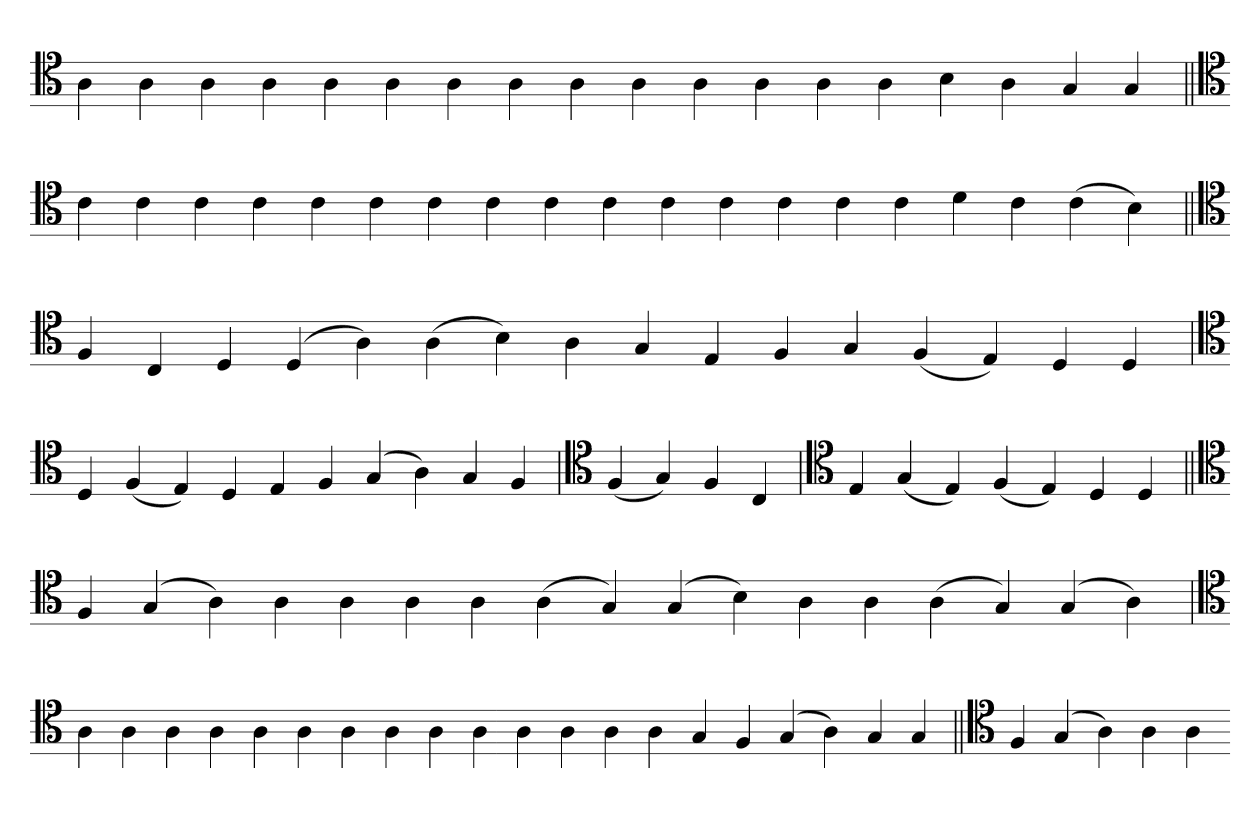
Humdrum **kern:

**kern
*part1
*staff1
*clefC4
=
4A
4A
4A
4A
4A
4A
4A
4A
4A
4A
4A
4A
4A
4A
4B
4A
4G
4G
=||
*clefC4
4c
4c
4c
4c
4c
4c
4c
4c
4c
4c
4c
4c
4c
4c
4c
4d
4c
(4c
4B)
=||
*clefC4
4F
4C
4D
(4D
4A)
(4A
4B)
4A
4G
4E
4F
4G
(4F
4E)
4D
4D
='
*clefC4
4D
(4F
4E)
4D
4E
4F
(4G
4A)
4G
4F
=`
*clefC4
(4F
4G)
4F
4C
='
*clefC4
4E
(4G
4E)
(4F
4E)
4D
4D
=||
*clefC4
4F
(4G
4A)
4A
4A
4A
4A
(4A
4G)
(4G
4B)
4A
4A
(4A
4G)
(4G
4A)
=
*clefC4
4A
4A
4A
4A
4A
4A
4A
4A
4A
4A
4A
4A
4A
4A
4G
4F
(4G
4A)
4G
4G
=||
*clefC4
4F
(4G
4A)
4A
4A
=-
*-
